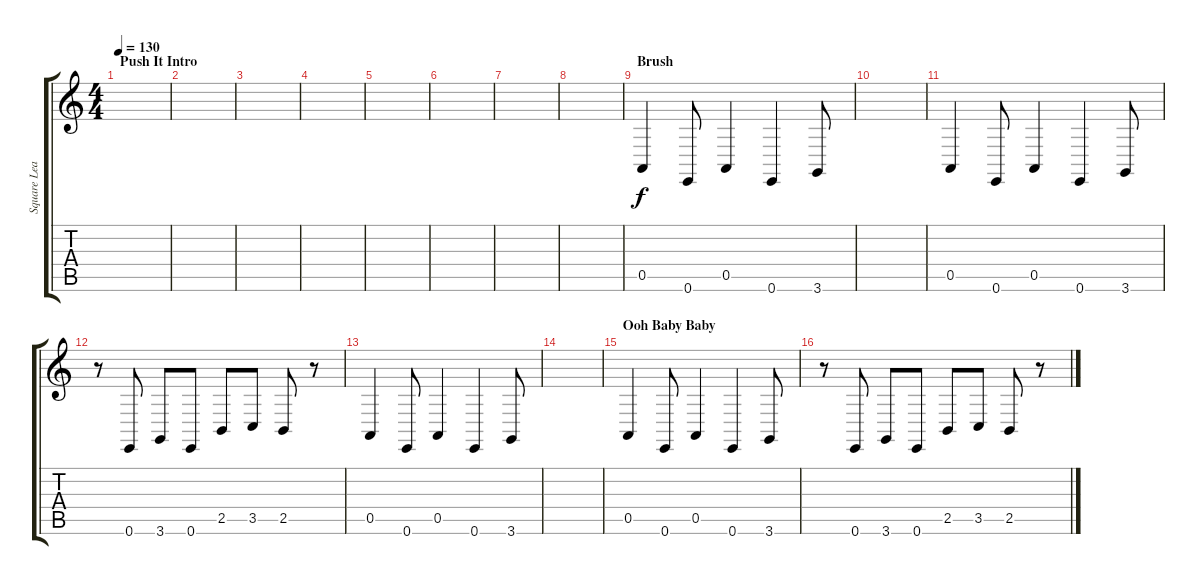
\track ("Square Lead" "Square Lea") {instrument lead1square}
\staff {score tabs}
\tuning (E4 B3 G3 D3 A2 E2) {hide}
\ts (4 4)
\section ("" "Push It Intro")
\tempo 130
\clef g2
\ks c
|
|
|
|
|
|
|
|
\section ("" "Brush")
0.5.4 0.6.8 0.5.4 0.6.4 3.6.8 |
|
0.5.4 0.6.8 0.5.4 0.6.4 3.6.8 |
r.8 0.6.8 3.6.8 0.6.8 2.5.8 3.5.8 2.5.8 r.8 |
0.5.4 0.6.8 0.5.4 0.6.4 3.6.8 |
|
\section ("" "Ooh Baby Baby")
0.5.4 0.6.8 0.5.4 0.6.4 3.6.8 |
r.8 0.6.8 3.6.8 0.6.8 2.5.8 3.5.8 2.5.8 r.8
